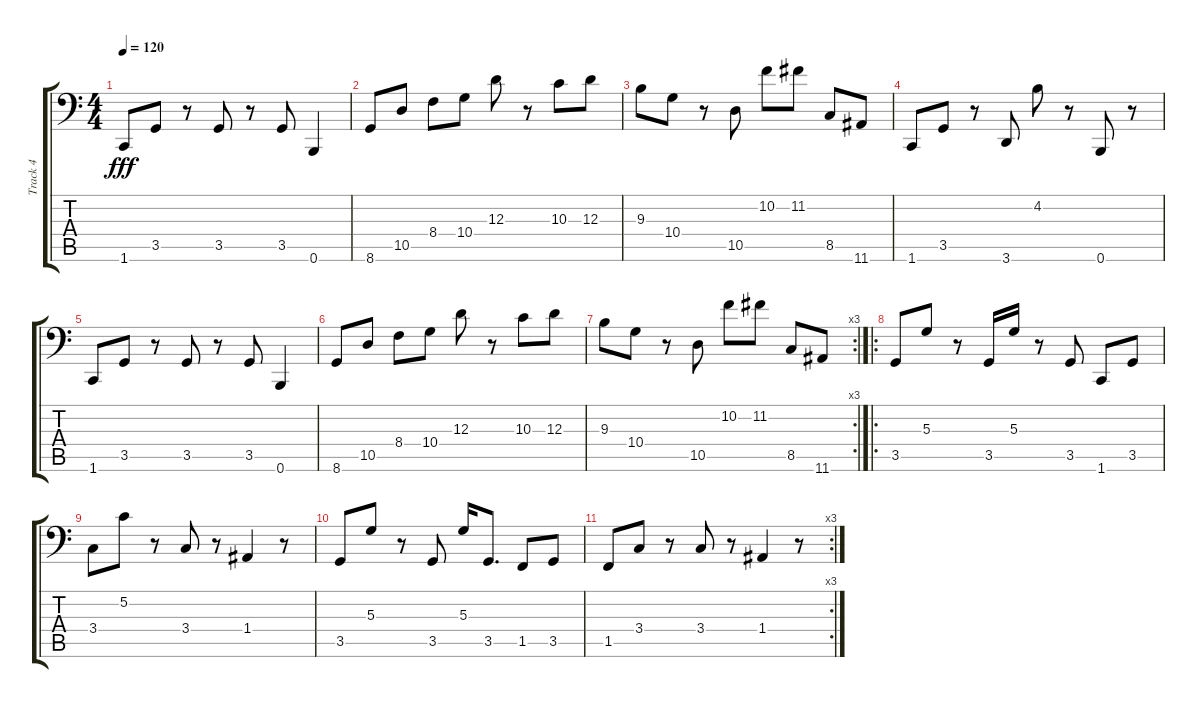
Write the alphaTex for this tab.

\track ("Track 4" "Track 4") {instrument slapbass1}
\staff {score tabs}
\tuning (C3 G2 D2 A1 E1 B0) {hide}
\ts (4 4)
\tempo 120
\clef f4
\ks c
1.6.8{dy fff} 3.5.8 r.8 3.5.8 r.8 3.5.8 0.6.4 |
8.6.8 10.5.8 8.4.8 10.4.8 12.3.8 r.8 10.3.8 12.3.8 |
9.3.8 10.4.8 r.8 10.5.8 10.2.8 11.2.8 8.5.8 11.6.8 |
1.6.8 3.5.8 r.8 3.6.8 4.2.8 r.8 0.6.8 r.8 |
1.6.8 3.5.8 r.8 3.5.8 r.8 3.5.8 0.6.4 |
8.6.8 10.5.8 8.4.8 10.4.8 12.3.8 r.8 10.3.8 12.3.8 |
\rc 3
9.3.8 10.4.8 r.8 10.5.8 10.2.8 11.2.8 8.5.8 11.6.8 |
\ro
3.5.8 5.3.8 r.8 3.5.16 5.3.16 r.8 3.5.8 1.6.8 3.5.8 |
3.4.8 5.2.8 r.8 3.4.8 r.8 1.4.4 r.8 |
3.5.8 5.3.8 r.8 3.5.8 5.3.16 3.5.8{d} 1.5.8 3.5.8 |
\rc 3
1.5.8 3.4.8 r.8 3.4.8 r.8 1.4.4 r.8
